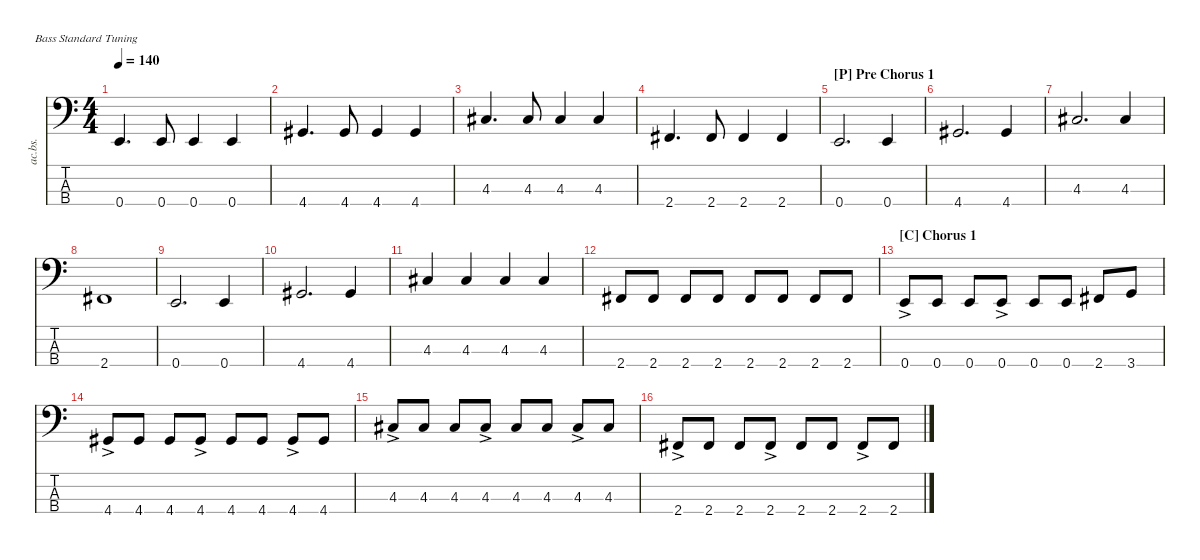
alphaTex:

\defaultSystemsLayout 4
\hideDynamics
\bracketExtendMode nobrackets
\otherSystemsTrackNameOrientation horizontal
\track ("Acoustic Bass" "ac.bs.") {instrument acousticbass}
\staff {score tabs}
\tuning (G2 D2 A1 E1)
\ts (4 4)
\tempo 140
\clef f4
\ks c
0.4.4{d dy mf beam Up} 0.4.8{beam Up} 0.4.4{beam Up} 0.4.4{beam Up} |
4.4{acc #}.4{d beam Up} 4.4{acc #}.8{beam Up} 4.4{acc #}.4{beam Up} 4.4{acc #}.4{beam Up} |
4.3{acc #}.4{d beam Up} 4.3{acc #}.8{beam Up} 4.3{acc #}.4{beam Up} 4.3{acc #}.4{beam Up} |
2.4{acc #}.4{d beam Up} 2.4{acc #}.8{beam Up} 2.4{acc #}.4{beam Up} 2.4{acc #}.4{beam Up} |
\section ("P" "Pre Chorus 1")
0.4.2{d beam Up} 0.4.4{beam Up} |
4.4{acc #}.2{d beam Up} 4.4{acc #}.4{beam Up} |
4.3{acc #}.2{d beam Up} 4.3{acc #}.4{beam Up} |
2.4{acc #}.1{beam Up} |
0.4.2{d beam Up} 0.4.4{beam Up} |
4.4{acc #}.2{d beam Up} 4.4{acc #}.4{beam Up} |
4.3{acc #}.4{beam Up} 4.3{acc #}.4{beam Up} 4.3{acc #}.4{beam Up} 4.3{acc #}.4{beam Up} |
2.4{acc #}.8{beam Up} 2.4{acc #}.8{beam Up} 2.4{acc #}.8{beam Up} 2.4{acc #}.8{beam Up} 2.4{acc #}.8{beam Up} 2.4{acc #}.8{beam Up} 2.4{acc #}.8{beam Up} 2.4{acc #}.8{beam Up} |
\section ("C" "Chorus 1")
0.4{ac}.8{beam Up} 0.4.8{beam Up} 0.4.8{beam Up} 0.4{ac}.8{beam Up} 0.4.8{beam Up} 0.4.8{beam Up} 2.4{acc #}.8{beam Up} 3.4.8{beam Up} |
4.4{ac acc #}.8{beam Up} 4.4{acc #}.8{beam Up} 4.4{acc #}.8{beam Up} 4.4{ac acc #}.8{beam Up} 4.4{acc #}.8{beam Up} 4.4{acc #}.8{beam Up} 4.4{ac acc #}.8{beam Up} 4.4{acc #}.8{beam Up} |
4.3{ac acc #}.8{beam Up} 4.3{acc #}.8{beam Up} 4.3{acc #}.8{beam Up} 4.3{ac acc #}.8{beam Up} 4.3{acc #}.8{beam Up} 4.3{acc #}.8{beam Up} 4.3{ac acc #}.8{beam Up} 4.3{acc #}.8{beam Up} |
2.4{ac acc #}.8{beam Up} 2.4{acc #}.8{beam Up} 2.4{acc #}.8{beam Up} 2.4{ac acc #}.8{beam Up} 2.4{acc #}.8{beam Up} 2.4{acc #}.8{beam Up} 2.4{ac acc #}.8{beam Up} 2.4{acc #}.8{beam Up}
